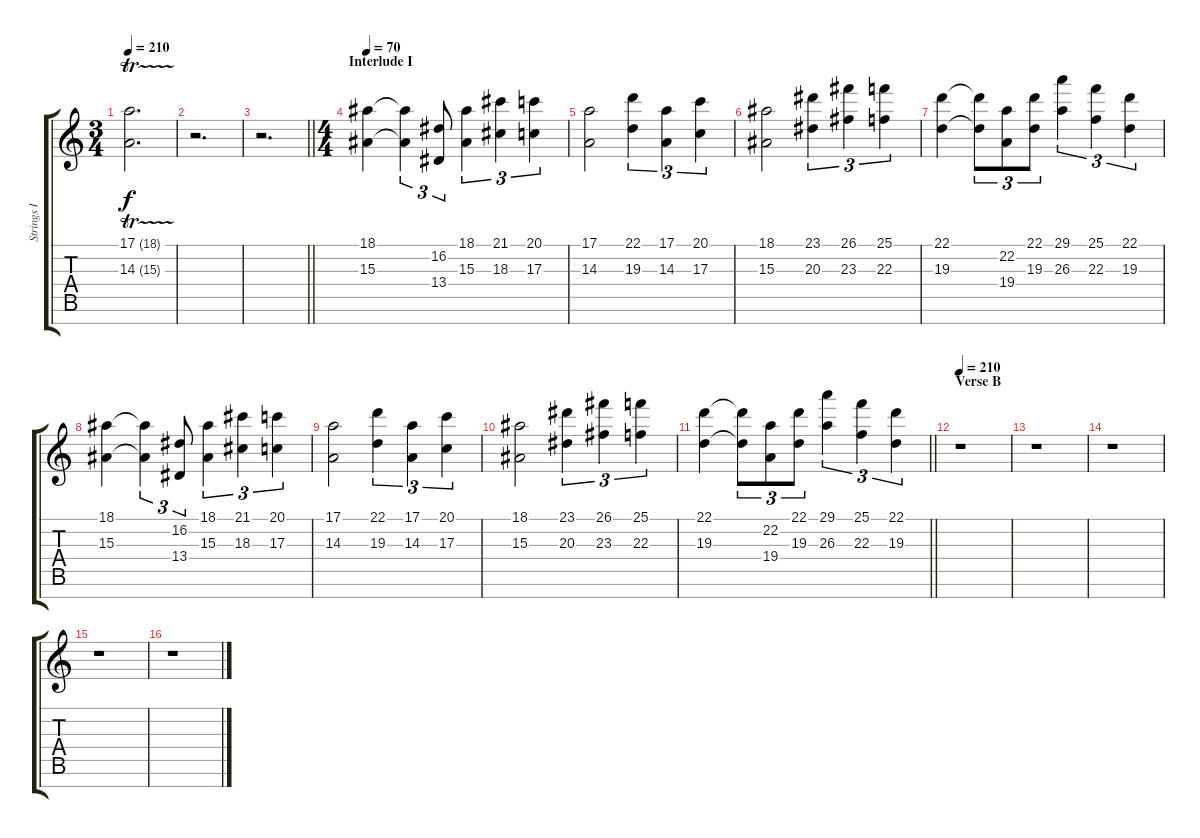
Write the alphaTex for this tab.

\track ("Strings I" "Strings I") {instrument stringensemble1}
\staff {score tabs}
\tuning (E4 B3 G3 D3 A2 E2 B1) {hide}
\ts (3 4)
\tempo 210
\clef g2
\ks c
(17.1{tr (18 16)} 14.3{tr (15 16)}).2{d dy f} |
r.2{d} |
\barLineRight lightlight
r.2{d} |
\ts (4 4)
\section ("" "Interlude I")
\tempo 70
(18.1 15.3).4{balance 8} (18.1{t} 15.3{t}).4{tu (3 2)} (16.2 13.4).8{tu (3 2)} (18.1 15.3).4{tu (3 2)} (21.1 18.3).4{tu (3 2)} (20.1 17.3).4{tu (3 2)} |
(17.1 14.3).2 (22.1 19.3).4{tu (3 2)} (17.1 14.3).4{tu (3 2)} (20.1 17.3).4{tu (3 2)} |
(18.1 15.3).2 (23.1 20.3).4{tu (3 2)} (26.1 23.3).4{tu (3 2)} (25.1 22.3).4{tu (3 2)} |
(22.1 19.3).4 (22.1{t} 19.3{t}).8{tu (3 2)} (22.2 19.4).8{tu (3 2)} (22.1 19.3).8{tu (3 2)} (29.1 26.3).4{tu (3 2)} (25.1 22.3).4{tu (3 2)} (22.1 19.3).4{tu (3 2)} |
(18.1 15.3).4 (18.1{t} 15.3{t}).4{tu (3 2)} (16.2 13.4).8{tu (3 2)} (18.1 15.3).4{tu (3 2)} (21.1 18.3).4{tu (3 2)} (20.1 17.3).4{tu (3 2)} |
(17.1 14.3).2 (22.1 19.3).4{tu (3 2)} (17.1 14.3).4{tu (3 2)} (20.1 17.3).4{tu (3 2)} |
(18.1 15.3).2 (23.1 20.3).4{tu (3 2)} (26.1 23.3).4{tu (3 2)} (25.1 22.3).4{tu (3 2)} |
\barLineRight lightlight
(22.1 19.3).4 (22.1{t} 19.3{t}).8{tu (3 2)} (22.2 19.4).8{tu (3 2)} (22.1 19.3).8{tu (3 2)} (29.1 26.3).4{tu (3 2)} (25.1 22.3).4{tu (3 2)} (22.1 19.3).4{tu (3 2)} |
\section ("" "Verse B")
\tempo 210
r.1 |
r.1 |
r.1 |
r.1 |
r.1
